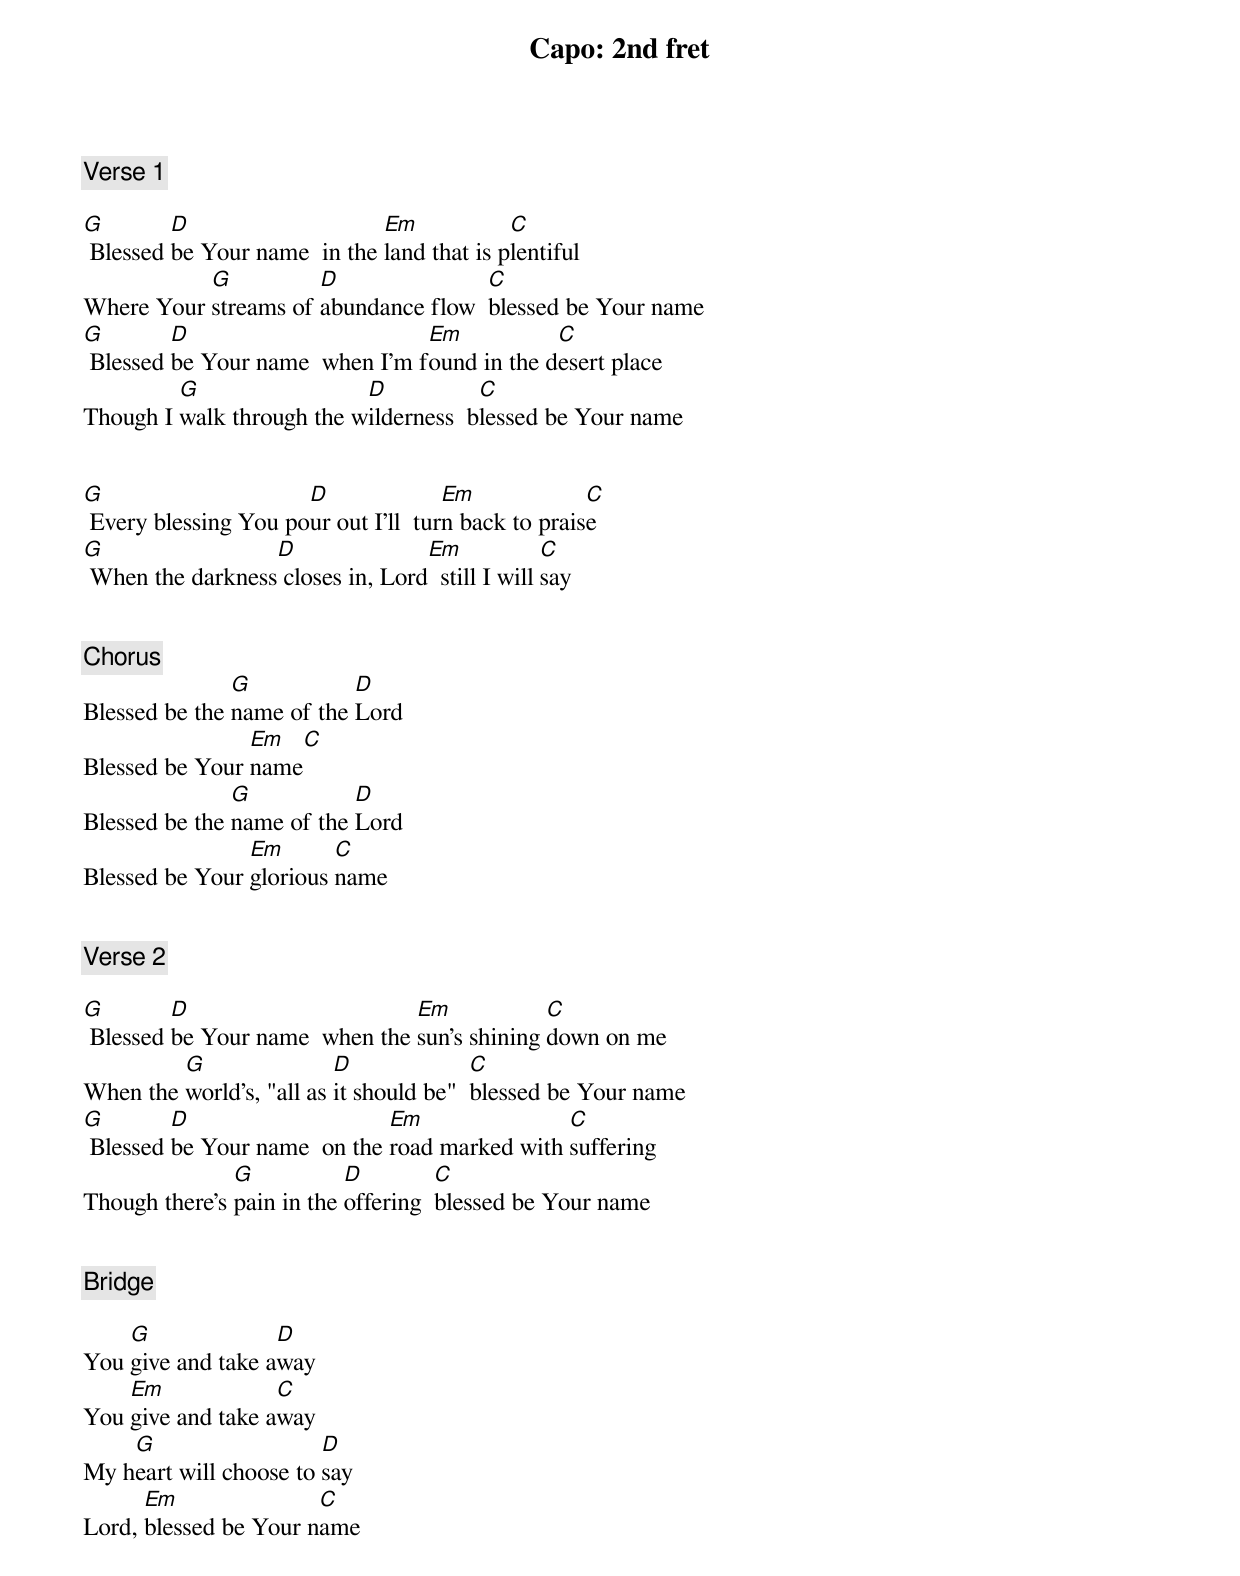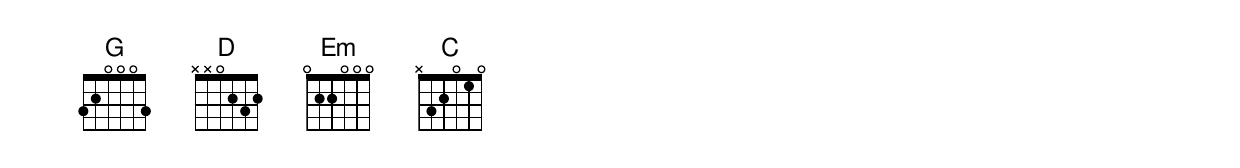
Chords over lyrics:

Capo: 2nd fret


[Verse 1]

G        D                    Em            C
 Blessed be Your name  in the land that is plentiful
           G          D               C
Where Your streams of abundance flow  blessed be Your name
G        D                       Em           C
 Blessed be Your name  when I'm found in the desert place
         G                 D           C
Though I walk through the wilderness  blessed be Your name


G                     D               Em             C
 Every blessing You pour out I'll  turn back to praise
G                 D               Em             C
 When the darkness closes in, Lord  still I will say


[Chorus]
               G           D
Blessed be the name of the Lord
                Em       C
Blessed be Your name
               G           D
Blessed be the name of the Lord
                Em       C
Blessed be Your glorious name


[Verse 2]

G        D                      Em            C
 Blessed be Your name  when the sun's shining down on me
         G                D              C
When the world's, "all as it should be"  blessed be Your name
G        D                    Em               C
 Blessed be Your name  on the road marked with suffering
               G           D         C
Though there's pain in the offering  blessed be Your name


[Bridge]

    G              D
You give and take away
    Em             C
You give and take away
    G                   D
My heart will choose to say
      Em               C
Lord, blessed be Your name
